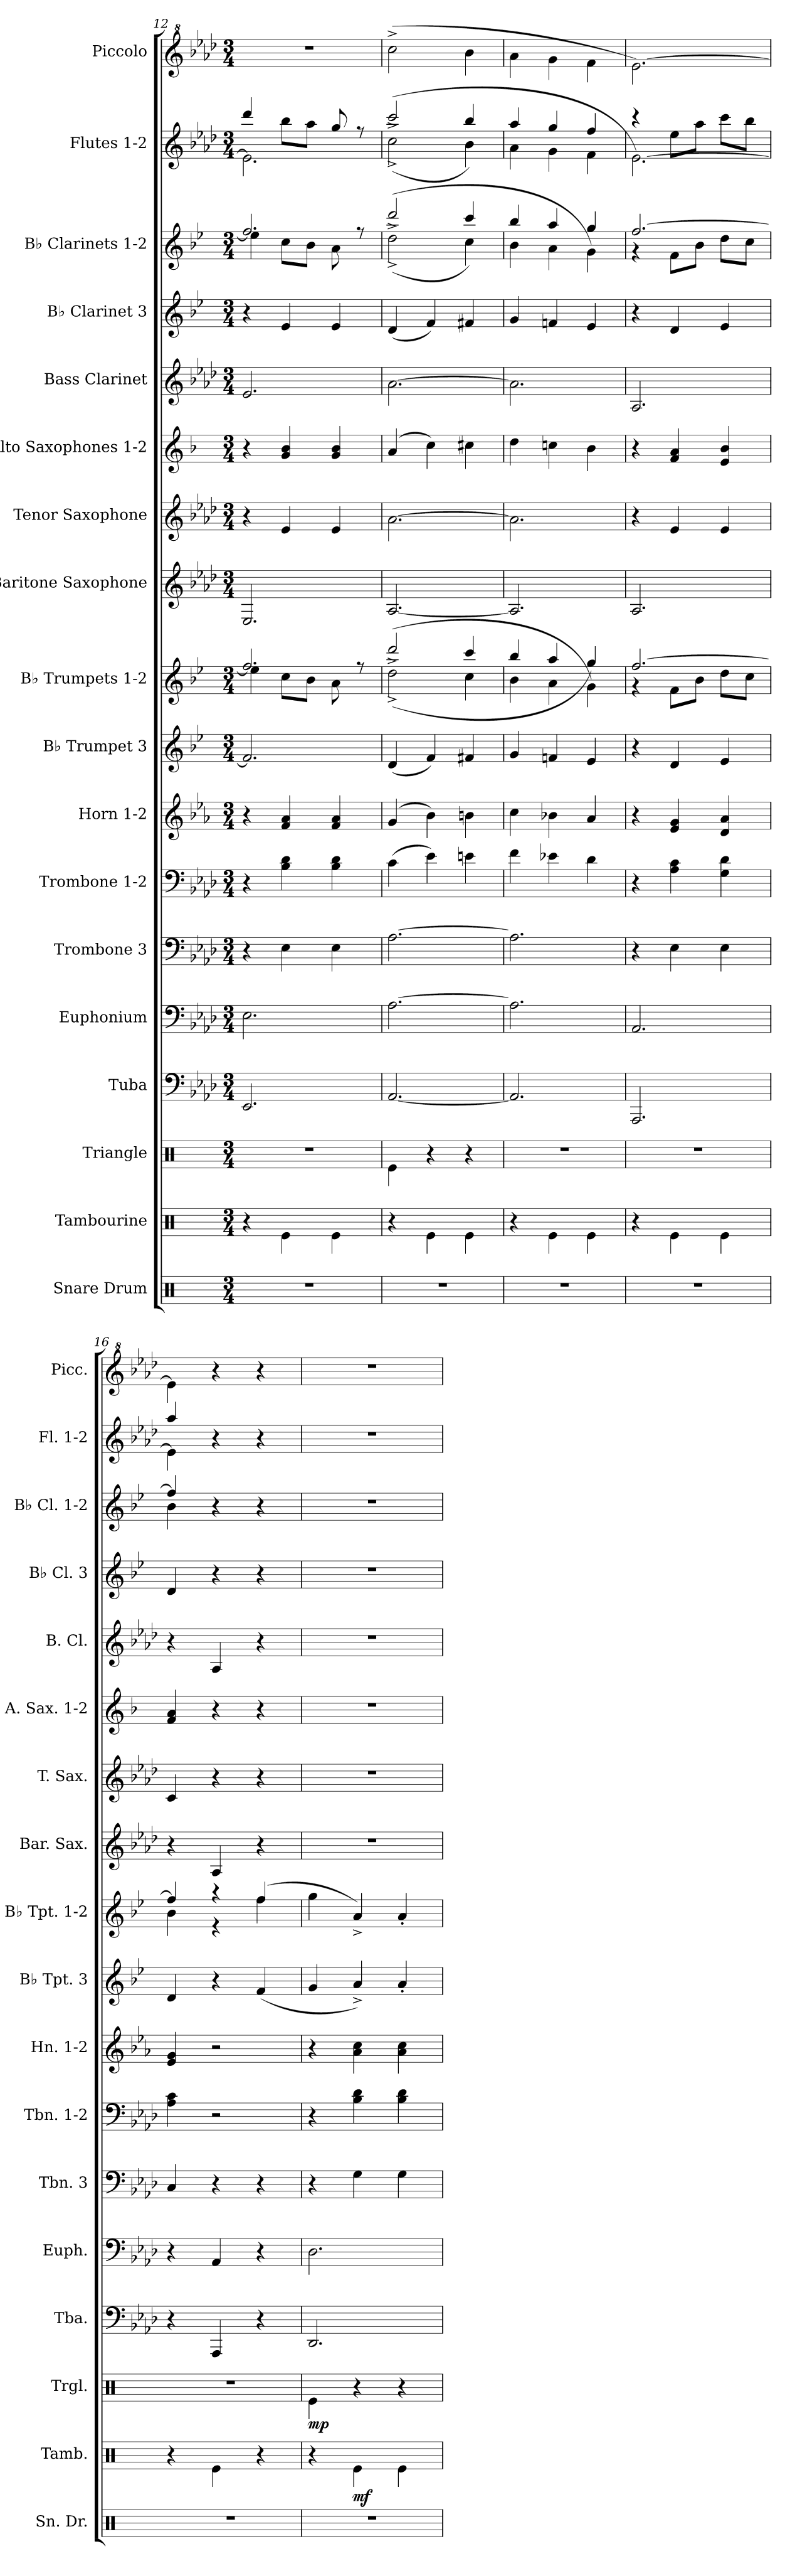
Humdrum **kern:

**kern	**kern	**dynam	**kern	**dynam	**kern	**kern	**kern	**kern	**kern	**kern	**kern	**kern	**kern	**kern	**kern	**kern	**kern	**kern	**kern
*part18	*part17	*part17	*part16	*part16	*part15	*part14	*part13	*part12	*part11	*part10	*part9	*part8	*part7	*part6	*part5	*part4	*part3	*part2	*part1
*staff18	*staff17	*staff17	*staff16	*staff16	*staff15	*staff14	*staff13	*staff12	*staff11	*staff10	*staff9	*staff8	*staff7	*staff6	*staff5	*staff4	*staff3	*staff2	*staff1
*I"Snare Drum	*I"Tambourine	*	*I"Triangle	*	*I"Tuba	*I"Euphonium	*I"Trombone 3	*I"Trombone 1-2	*I"Horn 1-2	*I"B♭ Trumpet 3	*I"B♭ Trumpets 1-2	*I"Baritone Saxophone	*I"Tenor Saxophone	*I"Alto Saxophones 1-2	*I"Bass Clarinet	*I"B♭ Clarinet 3	*I"B♭ Clarinets 1-2	*I"Flutes 1-2	*I"Piccolo
*I'Sn. Dr.	*I'Tamb.	*	*I'Trgl.	*	*I'Tba.	*I'Euph.	*I'Tbn. 3	*I'Tbn. 1-2	*I'Hn. 1-2	*I'B♭ Tpt. 3	*I'B♭ Tpt. 1-2	*I'Bar. Sax.	*I'T. Sax.	*I'A. Sax. 1-2	*I'B. Cl.	*I'B♭ Cl. 3	*I'B♭ Cl. 1-2	*I'Fl. 1-2	*I'Picc.
*clefX	*clefX	*	*clefX	*	*clefF4	*clefF4	*clefF4	*clefF4	*clefG2	*clefG2	*clefG2	*clefG2	*clefG2	*clefG2	*clefG2	*clefG2	*clefG2	*clefG2	*clefG^2
*	*	*	*	*	*	*	*	*	*ITrd4c7	*ITrd1c2	*ITrd1c2	*ITrd12c21	*ITrd8c14	*ITrd5c9	*ITrd8c14	*ITrd1c2	*ITrd1c2	*	*ITrd-7c-12
*k[]	*k[]	*	*k[]	*	*k[b-e-a-d-]	*k[b-e-a-d-]	*k[b-e-a-d-]	*k[b-e-a-d-]	*k[b-e-a-d-]	*k[b-e-a-d-]	*k[b-e-a-d-]	*k[b-e-a-d-]	*k[b-e-a-d-]	*k[b-e-a-d-]	*k[b-e-a-d-]	*k[b-e-a-d-]	*k[b-e-a-d-]	*k[b-e-a-d-]	*k[b-e-a-d-]
*M3/4	*M3/4	*	*M3/4	*	*M3/4	*M3/4	*M3/4	*M3/4	*M3/4	*M3/4	*M3/4	*M3/4	*M3/4	*M3/4	*M3/4	*M3/4	*M3/4	*M3/4	*M3/4
=12	=12	=12	=12	=12	=12	=12	=12	=12	=12	=12	=12	=12	=12	=12	=12	=12	=12	=12	=12
*	*	*	*	*	*	*	*	*	*	*	*^	*	*	*	*	*	*^	*^	*
2.r	4r	.	2.r	.	2.EE-/	2.E-\	4r	4r	4r	2.e-/]	2.ee-/]	4dd-\	2.EE-/	4r	4r	2.E-/	4r	2.ee-/]	4dd-\	2.e-\]	4ddd-/	2.r
.	4Re\	.	.	.	.	.	4E-\	4B-\ 4d-\	4B-/ 4d-/	.	.	8b-\L	.	4E-/	4B-/ 4d-/	.	4d-/	.	8b-\L	.	8bb-\L	.
.	.	.	.	.	.	.	.	.	.	.	.	8a-\J	.	.	.	.	.	.	8a-\J	.	8aa-\J	.
.	4Re\	.	.	.	.	.	4E-\	4B-\ 4d-\	4B-/ 4d-/	.	.	8g\	.	4E-/	4B-/ 4d-/	.	4d-/	.	8g\	.	8gg/	.
.	.	.	.	.	.	.	.	.	.	.	.	8rff	.	.	.	.	.	.	8rff	.	8rff	.
=13	=13	=13	=13	=13	=13	=13	=13	=13	=13	=13	=13	=13	=13	=13	=13	=13	=13	=13	=13	=13	=13	=13
2.r	4r	.	4Re\	.	[2.AA-/	[2.A-\	[2.A-\	(4c\	(4c/	(4c/	(2cc^\	(2ccc^/	[2.AA-/	[2.A-\	(4c/	[2.A-\	(4c/	(2cc^\	(2ccc^/	(2cc^\	(2ccc^/	(2cccc^\
.	4Re\	.	4r	.	.	.	.	4e-\)	4e-\)	4e-/)	.	.	.	.	4e-\)	.	4e-/)	.	.	.	.	.
.	4Re\	.	4r	.	.	.	.	4en\	4en\	4en/	4b-\	4bb-/	.	.	4en\	.	4en/	4b-\	4bb-/)	4b-\	4bb-/)	4bbb-\
=14	=14	=14	=14	=14	=14	=14	=14	=14	=14	=14	=14	=14	=14	=14	=14	=14	=14	=14	=14	=14	=14	=14
2.r	4r	.	2.r	.	2.AA-/]	2.A-\]	2.A-\]	4f\	4f\	4f/	4a-\	4aa-/	2.AA-/]	2.A-\]	4f\	2.A-\]	4f/	4a-\	4aa-/	4a-\	4aa-/	4aaa-\
.	4Re\	.	.	.	.	.	.	4e-X\	4e-X\	4e-X/	4g\	4gg/	.	.	4e-X\	.	4e-X/	4g\	4gg/	4g\	4gg/	4ggg\
.	4Re\	.	.	.	.	.	.	4d-\	4d-/	4d-/	4f\)	4ff/)	.	.	4d-\	.	4d-/	4f\)	4ff/	4f\	4ff/	4fff\
=15	=15	=15	=15	=15	=15	=15	=15	=15	=15	=15	=15	=15	=15	=15	=15	=15	=15	=15	=15	=15	=15	=15
2.r	4r	.	2.r	.	2.AAA-/	2.AA-/	4r	4r	4r	4r	[2.ee-/	4rg	2.AA-/	4r	4r	2.AA-/	4r	[2.ee-/	4rg	[2.e-\)	4rccc	[2.eee-\)
.	4Re\	.	.	.	.	.	4E-\	4A-\ 4c\	4A-/ 4c/	4c/	.	8e-\L	.	4E-/	4A-/ 4c/	.	4c/	.	8e-\L	.	8ee-\L	.
.	.	.	.	.	.	.	.	.	.	.	.	8a-\J	.	.	.	.	.	.	8a-\J	.	8aa-\J	.
.	4Re\	.	.	.	.	.	4E-\	4G\ 4d-\	4G/ 4d-/	4d-/	.	8cc\L	.	4E-/	4G/ 4d-/	.	4d-/	.	8cc\L	.	8ccc\L	.
.	.	.	.	.	.	.	.	.	.	.	.	8b-\J	.	.	.	.	.	.	8b-\J	.	8bb-\J	.
=16	=16	=16	=16	=16	=16	=16	=16	=16	=16	=16	=16	=16	=16	=16	=16	=16	=16	=16	=16	=16	=16	=16
2.r	4r	.	2.r	.	4r	4r	4C/	4A-\ 4c\	4A-/ 4c/	4c/	4ee-/]	4a-\	4r	4C/	4A-/ 4c/	4r	4c/	4ee-/]	4a-\	4e-\]	4aa-/	4eee-\]
.	4Re\	.	.	.	4AAA-/	4AA-/	4r	2r	2r	4r	4r	4r	4AA-/	4r	4r	4AA-/	4r	4r	2ryy	4r	2ryy	4r
.	4r	.	.	.	4r	4r	4r	.	.	(4e-/	(4ee-/	4ee-\	4r	4r	4r	4r	4r	4r	.	4r	.	4r
*	*	*	*	*	*	*	*	*	*	*	*	*	*	*	*	*	*	*v	*v	*	*	*
*	*	*	*	*	*	*	*	*	*	*	*	*	*	*	*	*	*	*	*v	*v	*
=17	=17	=17	=17	=17	=17	=17	=17	=17	=17	=17	=17	=17	=17	=17	=17	=17	=17	=17	=17	=17
!	!	!	!	!LO:DY:b	!	!	!	!	!	!	!	!	!	!	!	!	!	!	!	!
*	*	*	*	*	*	*	*	*	*	*	*v	*v	*	*	*	*	*	*	*	*
2.r	4r	.	4Re\	mp	2.DD-/	2.D-\	4r	4r	4r	4f/	4ff\	2.r	2.r	2.r	2.r	2.r	2.r	2.r	2.r
!	!	!LO:DY:b	!	!	!	!	!	!	!	!	!	!	!	!	!	!	!	!	!
.	4Re\	mf	4r	.	.	.	4G\	4B-\ 4d-\	4d-\ 4f\	4g^/)	4g^/)	.	.	.	.	.	.	.	.
.	4Re\	.	4r	.	.	.	4G\	4B-\ 4d-\	4d-\ 4f\	4g'/	4g'/	.	.	.	.	.	.	.	.
=	=	=	=	=	=	=	=	=	=	=	=	=	=	=	=	=	=	=	=
*-	*-	*-	*-	*-	*-	*-	*-	*-	*-	*-	*-	*-	*-	*-	*-	*-	*-	*-	*-
